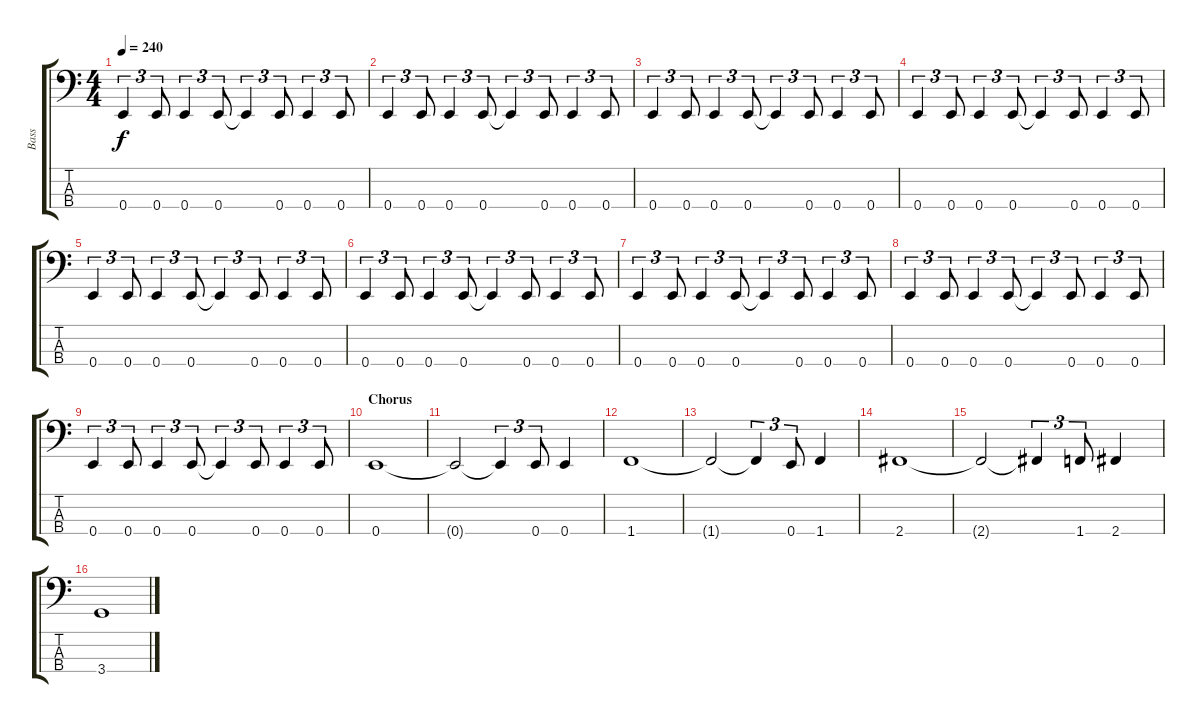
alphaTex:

\track ("Bass" "Bass") {instrument electricbassfinger}
\staff {score tabs}
\tuning (G2 D2 A1 E1) {hide}
\ts (4 4)
\tempo 240
\clef f4
\ks c
0.4.4{tu (3 2) dy f} 0.4.8{tu (3 2)} 0.4.4{tu (3 2)} 0.4.8{tu (3 2)} 0.4{t}.4{tu (3 2)} 0.4.8{tu (3 2)} 0.4.4{tu (3 2)} 0.4.8{tu (3 2)} |
0.4.4{tu (3 2)} 0.4.8{tu (3 2)} 0.4.4{tu (3 2)} 0.4.8{tu (3 2)} 0.4{t}.4{tu (3 2)} 0.4.8{tu (3 2)} 0.4.4{tu (3 2)} 0.4.8{tu (3 2)} |
0.4.4{tu (3 2)} 0.4.8{tu (3 2)} 0.4.4{tu (3 2)} 0.4.8{tu (3 2)} 0.4{t}.4{tu (3 2)} 0.4.8{tu (3 2)} 0.4.4{tu (3 2)} 0.4.8{tu (3 2)} |
0.4.4{tu (3 2)} 0.4.8{tu (3 2)} 0.4.4{tu (3 2)} 0.4.8{tu (3 2)} 0.4{t}.4{tu (3 2)} 0.4.8{tu (3 2)} 0.4.4{tu (3 2)} 0.4.8{tu (3 2)} |
0.4.4{tu (3 2)} 0.4.8{tu (3 2)} 0.4.4{tu (3 2)} 0.4.8{tu (3 2)} 0.4{t}.4{tu (3 2)} 0.4.8{tu (3 2)} 0.4.4{tu (3 2)} 0.4.8{tu (3 2)} |
0.4.4{tu (3 2)} 0.4.8{tu (3 2)} 0.4.4{tu (3 2)} 0.4.8{tu (3 2)} 0.4{t}.4{tu (3 2)} 0.4.8{tu (3 2)} 0.4.4{tu (3 2)} 0.4.8{tu (3 2)} |
0.4.4{tu (3 2)} 0.4.8{tu (3 2)} 0.4.4{tu (3 2)} 0.4.8{tu (3 2)} 0.4{t}.4{tu (3 2)} 0.4.8{tu (3 2)} 0.4.4{tu (3 2)} 0.4.8{tu (3 2)} |
0.4.4{tu (3 2)} 0.4.8{tu (3 2)} 0.4.4{tu (3 2)} 0.4.8{tu (3 2)} 0.4{t}.4{tu (3 2)} 0.4.8{tu (3 2)} 0.4.4{tu (3 2)} 0.4.8{tu (3 2)} |
0.4.4{tu (3 2)} 0.4.8{tu (3 2)} 0.4.4{tu (3 2)} 0.4.8{tu (3 2)} 0.4{t}.4{tu (3 2)} 0.4.8{tu (3 2)} 0.4.4{tu (3 2)} 0.4.8{tu (3 2)} |
\section ("" "Chorus")
0.4.1 |
0.4{t}.2 0.4{t}.4{tu (3 2)} 0.4.8{tu (3 2)} 0.4.4 |
1.4.1 |
1.4{t}.2 1.4{t}.4{tu (3 2)} 0.4.8{tu (3 2)} 1.4.4 |
2.4.1 |
2.4{t}.2 2.4{t}.4{tu (3 2)} 1.4.8{tu (3 2)} 2.4.4 |
3.4.1
